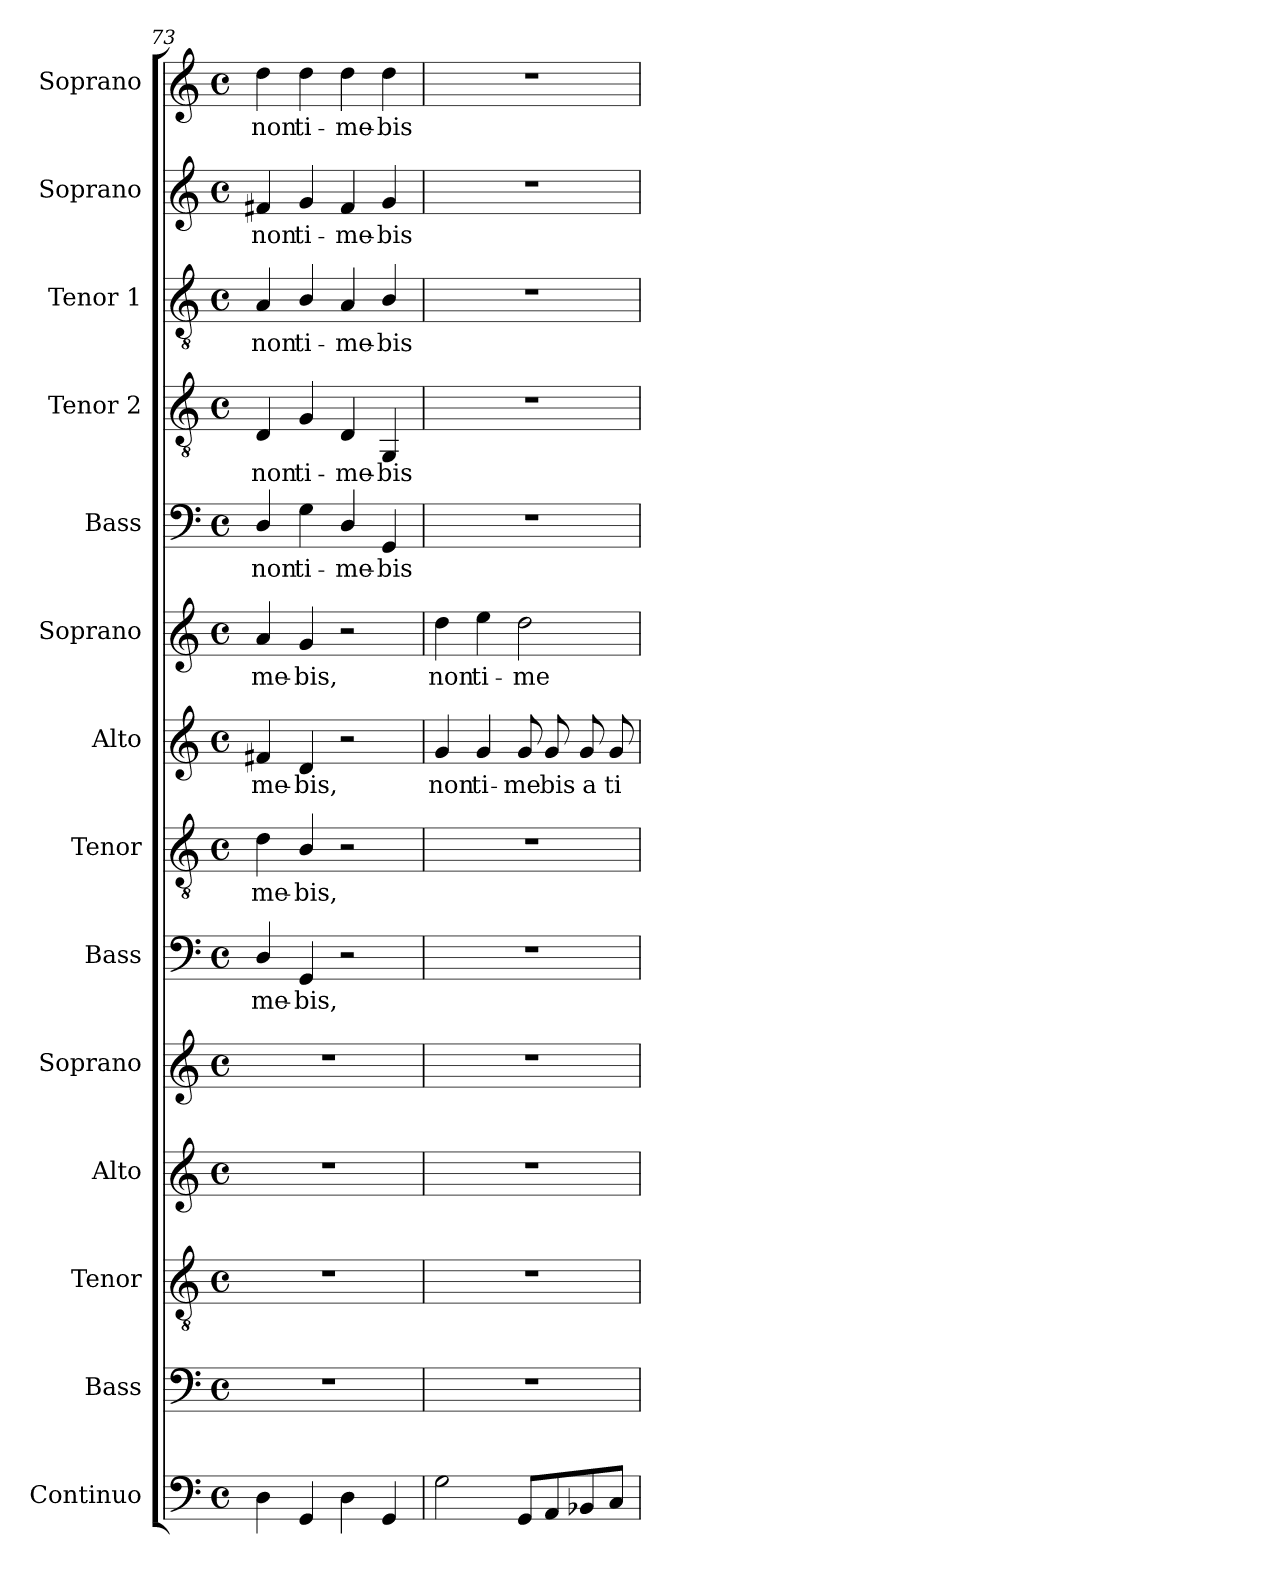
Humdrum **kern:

**kern	**kern	**kern	**kern	**kern	**kern	**text	**kern	**text	**kern	**text	**kern	**text	**kern	**text	**kern	**text	**kern	**text	**kern	**text	**kern	**text
*part14	*part13	*part12	*part11	*part10	*part9	*part9	*part8	*part8	*part7	*part7	*part6	*part6	*part5	*part5	*part4	*part4	*part3	*part3	*part2	*part2	*part1	*part1
*staff14	*staff13	*staff12	*staff11	*staff10	*staff9	*staff9	*staff8	*staff8	*staff7	*staff7	*staff6	*staff6	*staff5	*staff5	*staff4	*staff4	*staff3	*staff3	*staff2	*staff2	*staff1	*staff1
*I"Continuo	*I"Bass	*I"Tenor	*I"Alto	*I"Soprano	*I"Bass	*	*I"Tenor	*	*I"Alto	*	*I"Soprano	*	*I"Bass	*	*I"Tenor 2	*	*I"Tenor 1	*	*I"Soprano	*	*I"Soprano	*
*I'Cont.	*I'B.	*I'T.	*I'A.	*I'S.	*I'B.	*	*I'T.	*	*I'A.	*	*I'S.	*	*I'B.	*	*I'T2.	*	*I'T1.	*	*I'S.	*	*I'S.	*
*clefF4	*clefF4	*clefGv2	*clefG2	*clefG2	*clefF4	*	*clefGv2	*	*clefG2	*	*clefG2	*	*clefF4	*	*clefGv2	*	*clefGv2	*	*clefG2	*	*clefG2	*
*	*	*ITrd7c12	*	*	*	*	*ITrd7c12	*	*	*	*	*	*	*	*ITrd7c12	*	*ITrd7c12	*	*	*	*	*
*k[]	*k[]	*k[]	*k[]	*k[]	*k[]	*	*k[]	*	*k[]	*	*k[]	*	*k[]	*	*k[]	*	*k[]	*	*k[]	*	*k[]	*
*C:	*C:	*C:	*C:	*C:	*C:	*	*C:	*	*C:	*	*C:	*	*C:	*	*C:	*	*C:	*	*C:	*	*C:	*
*M4/4	*M4/4	*M4/4	*M4/4	*M4/4	*M4/4	*	*M4/4	*	*M4/4	*	*M4/4	*	*M4/4	*	*M4/4	*	*M4/4	*	*M4/4	*	*M4/4	*
*met(c)	*met(c)	*met(c)	*met(c)	*met(c)	*met(c)	*	*met(c)	*	*met(c)	*	*met(c)	*	*met(c)	*	*met(c)	*	*met(c)	*	*met(c)	*	*met(c)	*
=73	=73	=73	=73	=73	=73	=73	=73	=73	=73	=73	=73	=73	=73	=73	=73	=73	=73	=73	=73	=73	=73	=73
!	!	!	!	!	!	!LO:LY:b:color=#000000	!	!	!	!	!	!	!	!	!	!	!	!	!	!	!	!
!	!	!	!	!	!	!	!	!LO:LY:b:color=#000000	!	!	!	!	!	!	!	!	!	!	!	!	!	!
!	!	!	!	!	!	!	!	!	!	!LO:LY:b:color=#000000	!	!	!	!	!	!	!	!	!	!	!	!
!	!	!	!	!	!	!	!	!	!	!	!	!LO:LY:b:color=#000000	!	!	!	!	!	!	!	!	!	!
!	!	!	!	!	!	!	!	!	!	!	!	!	!	!LO:LY:b:color=#000000	!	!	!	!	!	!	!	!
!	!	!	!	!	!	!	!	!	!	!	!	!	!	!	!	!LO:LY:b:color=#000000	!	!	!	!	!	!
!	!	!	!	!	!	!	!	!	!	!	!	!	!	!	!	!	!	!LO:LY:b:color=#000000	!	!	!	!
!	!	!	!	!	!	!	!	!	!	!	!	!	!	!	!	!	!	!	!	!LO:LY:b:color=#000000	!	!
!	!	!	!	!	!	!	!	!	!	!	!	!	!	!	!	!	!	!	!	!	!	!LO:LY:b:color=#000000
4Di\	1r	1r	1r	1r	4Di/	-me-	4Di\	-me-	4f#Xi/	-me-	4ai/	-me-	4Di/	non	4DDi/	non	4AAi/	non	4f#Xi/	non	4ddi\	non
!	!	!	!	!	!	!LO:LY:b:color=#000000	!	!	!	!	!	!	!	!	!	!	!	!	!	!	!	!
!	!	!	!	!	!	!	!	!LO:LY:b:color=#000000	!	!	!	!	!	!	!	!	!	!	!	!	!	!
!	!	!	!	!	!	!	!	!	!	!LO:LY:b:color=#000000	!	!	!	!	!	!	!	!	!	!	!	!
!	!	!	!	!	!	!	!	!	!	!	!	!LO:LY:b:color=#000000	!	!	!	!	!	!	!	!	!	!
!	!	!	!	!	!	!	!	!	!	!	!	!	!	!LO:LY:b:color=#000000	!	!	!	!	!	!	!	!
!	!	!	!	!	!	!	!	!	!	!	!	!	!	!	!	!LO:LY:b:color=#000000	!	!	!	!	!	!
!	!	!	!	!	!	!	!	!	!	!	!	!	!	!	!	!	!	!LO:LY:b:color=#000000	!	!	!	!
!	!	!	!	!	!	!	!	!	!	!	!	!	!	!	!	!	!	!	!	!LO:LY:b:color=#000000	!	!
!	!	!	!	!	!	!	!	!	!	!	!	!	!	!	!	!	!	!	!	!	!	!LO:LY:b:color=#000000
4GGi/	.	.	.	.	4GGi/	-bis,	4BBi/	-bis,	4di/	-bis,	4gi/	-bis,	4Gi\	ti-	4GGi/	ti-	4BBi/	ti-	4gi/	ti-	4ddi\	ti-
!	!	!	!	!	!	!	!	!	!	!	!	!	!	!LO:LY:b:color=#000000	!	!	!	!	!	!	!	!
!	!	!	!	!	!	!	!	!	!	!	!	!	!	!	!	!LO:LY:b:color=#000000	!	!	!	!	!	!
!	!	!	!	!	!	!	!	!	!	!	!	!	!	!	!	!	!	!LO:LY:b:color=#000000	!	!	!	!
!	!	!	!	!	!	!	!	!	!	!	!	!	!	!	!	!	!	!	!	!LO:LY:b:color=#000000	!	!
!	!	!	!	!	!	!	!	!	!	!	!	!	!	!	!	!	!	!	!	!	!	!LO:LY:b:color=#000000
4Di\	.	.	.	.	2r	.	2r	.	2r	.	2r	.	4Di/	-me-	4DDi/	-me-	4AAi/	-me-	4f#i/	-me-	4ddi\	-me-
!	!	!	!	!	!	!	!	!	!	!	!	!	!	!LO:LY:b:color=#000000	!	!	!	!	!	!	!	!
!	!	!	!	!	!	!	!	!	!	!	!	!	!	!	!	!LO:LY:b:color=#000000	!	!	!	!	!	!
!	!	!	!	!	!	!	!	!	!	!	!	!	!	!	!	!	!	!LO:LY:b:color=#000000	!	!	!	!
!	!	!	!	!	!	!	!	!	!	!	!	!	!	!	!	!	!	!	!	!LO:LY:b:color=#000000	!	!
!	!	!	!	!	!	!	!	!	!	!	!	!	!	!	!	!	!	!	!	!	!	!LO:LY:b:color=#000000
4GGi/	.	.	.	.	.	.	.	.	.	.	.	.	4GGi/	-bis	4GGGi/	-bis	4BBi/	-bis	4gi/	-bis	4ddi\	-bis
=74	=74	=74	=74	=74	=74	=74	=74	=74	=74	=74	=74	=74	=74	=74	=74	=74	=74	=74	=74	=74	=74	=74
!	!	!	!	!	!	!	!	!	!	!LO:LY:b:color=#000000	!	!	!	!	!	!	!	!	!	!	!	!
!	!	!	!	!	!	!	!	!	!	!	!	!LO:LY:b:color=#000000	!	!	!	!	!	!	!	!	!	!
2Gi\	1r	1r	1r	1r	1r	.	1r	.	4gi/	non	4ddi\	non	1r	.	1r	.	1r	.	1r	.	1r	.
!	!	!	!	!	!	!	!	!	!	!LO:LY:b:color=#000000	!	!	!	!	!	!	!	!	!	!	!	!
!	!	!	!	!	!	!	!	!	!	!	!	!LO:LY:b:color=#000000	!	!	!	!	!	!	!	!	!	!
.	.	.	.	.	.	.	.	.	4gi/	ti-	4eei\	ti-	.	.	.	.	.	.	.	.	.	.
!	!	!	!	!	!	!	!	!	!	!LO:LY:b:color=#000000	!	!	!	!	!	!	!	!	!	!	!	!
!	!	!	!	!	!	!	!	!	!	!	!	!LO:LY:b:color=#000000	!	!	!	!	!	!	!	!	!	!
8GGi/L	.	.	.	.	.	.	.	.	8gi/	-me	2ddi\	-me-	.	.	.	.	.	.	.	.	.	.
!	!	!	!	!	!	!	!	!	!	!LO:LY:b:color=#000000	!	!	!	!	!	!	!	!	!	!	!	!
8AAi/	.	.	.	.	.	.	.	.	8gi/	bis	.	.	.	.	.	.	.	.	.	.	.	.
!	!	!	!	!	!	!	!	!	!	!LO:LY:b:color=#000000	!	!	!	!	!	!	!	!	!	!	!	!
8BB-Xi/	.	.	.	.	.	.	.	.	8gi/	a	.	.	.	.	.	.	.	.	.	.	.	.
!	!	!	!	!	!	!	!	!	!	!LO:LY:b:color=#000000	!	!	!	!	!	!	!	!	!	!	!	!
8Ci/J	.	.	.	.	.	.	.	.	8gi/	ti-	.	.	.	.	.	.	.	.	.	.	.	.
=	=	=	=	=	=	=	=	=	=	=	=	=	=	=	=	=	=	=	=	=	=	=
*-	*-	*-	*-	*-	*-	*-	*-	*-	*-	*-	*-	*-	*-	*-	*-	*-	*-	*-	*-	*-	*-	*-
